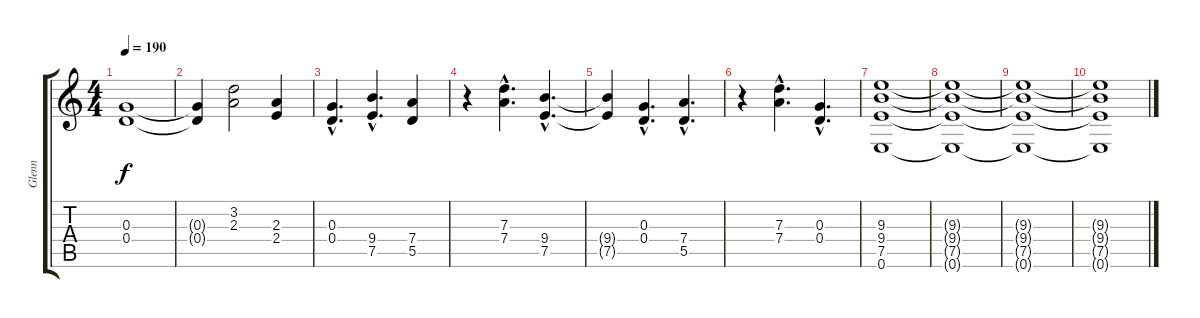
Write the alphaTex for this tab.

\track ("Glenn" "Glenn") {instrument distortionguitar}
\staff {score tabs}
\tuning (E4 B3 G3 D3 A2 E2) {hide}
\ts (4 4)
\tempo 190
\clef g2
\ks c
(0.3 0.4).1{dy f} |
(0.3{t} 0.4{t}).4 (3.2 2.3).2 (2.3 2.4).4 |
(0.3{hac} 0.4{hac}).4{d} (9.4{hac} 7.5{hac}).4{d} (7.4 5.5).4 |
r.4 (7.3{hac} 7.4{hac}).4{d} (9.4{hac} 7.5{hac}).4{d} |
(9.4{t} 7.5{t}).4 (0.3{hac} 0.4{hac}).4{d} (7.4{hac} 5.5{hac}).4{d} |
r.4 (7.3{hac} 7.4{hac}).4{d} (0.3{hac} 0.4{hac}).4{d} |
(9.3 9.4 7.5 0.6).1 |
(9.3{t} 9.4{t} 7.5{t} 0.6{t}).1 |
(9.3{t} 9.4{t} 7.5{t} 0.6{t}).1 |
(9.3{t} 9.4{t} 7.5{t} 0.6{t}).1
